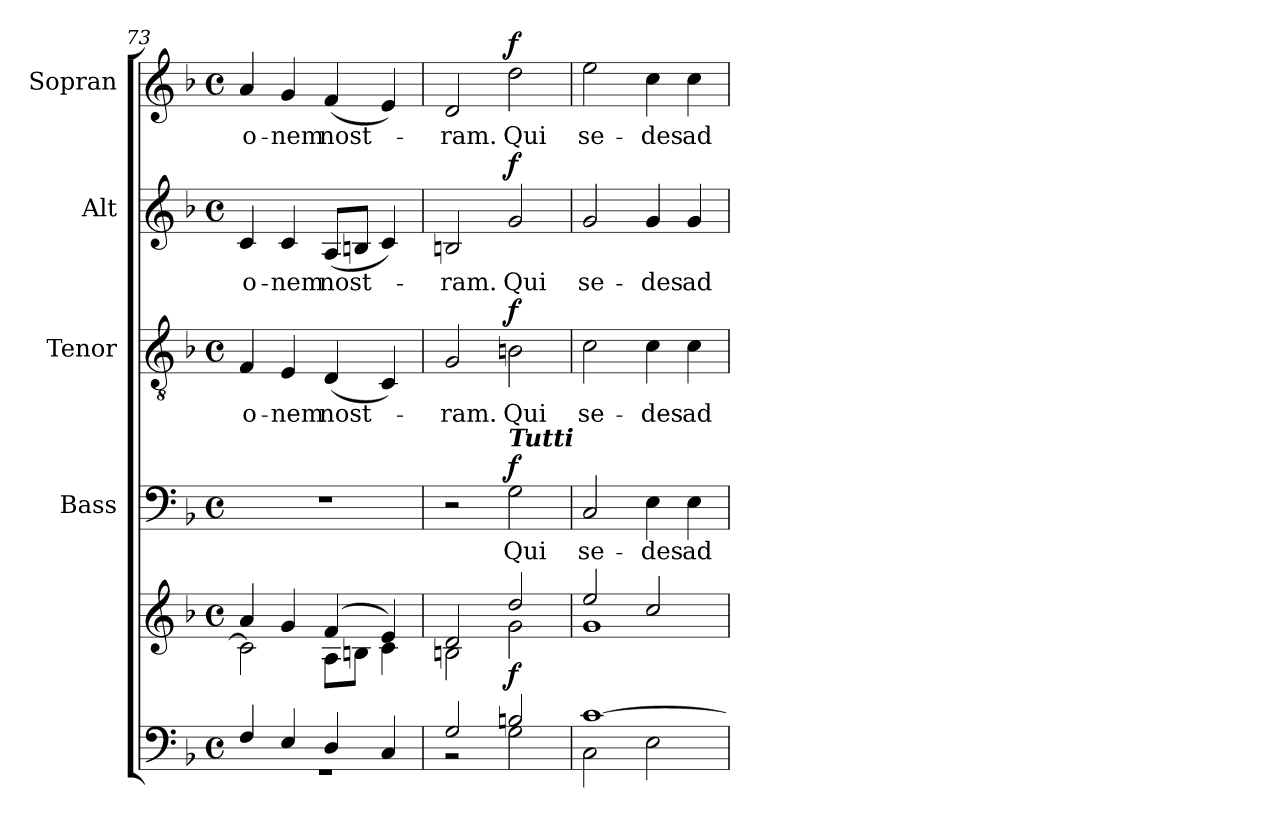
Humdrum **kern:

**kern	**kern	**dynam	**kern	**text	**dynam	**kern	**text	**dynam	**kern	**text	**dynam	**kern	**text	**dynam
*part5	*part5	*part5	*part4	*part4	*part4	*part3	*part3	*part3	*part2	*part2	*part2	*part1	*part1	*part1
*staff6	*staff5	*staff5/6	*staff4	*staff4	*staff4	*staff3	*staff3	*staff3	*staff2	*staff2	*staff2	*staff1	*staff1	*staff1
*	*	*	*I"Bass	*	*	*I"Tenor	*	*	*I"Alt	*	*	*I"Sopran	*	*
*	*	*	*I'B.	*	*	*I'T.	*	*	*I'A.	*	*	*I'S.	*	*
*clefF4	*clefG2	*	*clefF4	*	*	*clefGv2	*	*	*clefG2	*	*	*clefG2	*	*
*k[b-]	*k[b-]	*	*k[b-]	*	*	*k[b-]	*	*	*k[b-]	*	*	*k[b-]	*	*
*F:	*F:	*	*F:	*	*	*F:	*	*	*F:	*	*	*F:	*	*
*M4/4	*M4/4	*	*M4/4	*	*	*M4/4	*	*	*M4/4	*	*	*M4/4	*	*
*met(c)	*met(c)	*	*met(c)	*	*	*met(c)	*	*	*met(c)	*	*	*met(c)	*	*
=73	=73	=73	=73	=73	=73	=73	=73	=73	=73	=73	=73	=73	=73	=73
*^	*^	*	*	*	*	*	*	*	*	*	*	*	*	*
!	!	!	!	!	!	!	!	!	!LO:LY:b	!	!	!LO:LY:b	!	!	!LO:LY:b	!
4F/	1rGG	4a/	2c\]	.	1r	.	.	4F/	-o-	.	4c/	-o-	.	4a/	-o-	.
!	!	!	!	!	!	!	!	!	!LO:LY:b	!	!	!LO:LY:b	!	!	!LO:LY:b	!
4E/	.	4g/	.	.	.	.	.	4E/	-nem	.	4c/	-nem	.	4g/	-nem	.
!	!	!	!	!	!	!	!	!	!LO:LY:b	!	!	!LO:LY:b	!	!	!LO:LY:b	!
4D/	.	(4f/	8A\L	.	.	.	.	(<4D/	nost-	.	(>8A/L	nost-	.	(<4f/	nost-	.
.	.	.	8Bn\J	.	.	.	.	.	.	.	8Bn/J	.	.	.	.	.
4C/	.	4e/)	4c\	.	.	.	.	4C/)	.	.	4c/)	.	.	4e/)	.	.
=74	=74	=74	=74	=74	=74	=74	=74	=74	=74	=74	=74	=74	=74	=74	=74	=74
!	!	!	!	!	!	!	!	!	!LO:LY:b	!	!	!LO:LY:b	!	!	!LO:LY:b	!
2G/	2rBB	2d/	2Bn\	.	2r	.	.	2G/	-ram.	.	2Bn/	-ram.	.	2d/	-ram.	.
!	!	!	!	!	!LO:TX:a:Bi:t=Tutti	!	!	!	!	!	!	!	!	!	!	!
!	!	!	!	!LO:DY:b	!	!LO:LY:b	!LO:DY:a	!	!LO:LY:b	!LO:DY:a	!	!LO:LY:b	!LO:DY:a	!	!LO:LY:b	!LO:DY:a
2Bn/	2G\	2dd/	2g\	f	2G\	Qui	f	2Bn\	Qui	f	2g/	Qui	f	2dd\	Qui	f
=75	=75	=75	=75	=75	=75	=75	=75	=75	=75	=75	=75	=75	=75	=75	=75	=75
!	!	!	!	!	!	!LO:LY:b	!	!	!LO:LY:b	!	!	!LO:LY:b	!	!	!LO:LY:b	!
[>1c	2C\	2ee/	1g	.	2C/	se-	.	2c\	se-	.	2g/	se-	.	2ee\	se-	.
!	!	!	!	!	!	!LO:LY:b	!	!	!LO:LY:b	!	!	!LO:LY:b	!	!	!LO:LY:b	!
.	2E\	2cc/	.	.	4E\	-des	.	4c\	-des	.	4g/	-des	.	4cc\	-des	.
!	!	!	!	!	!	!LO:LY:b	!	!	!LO:LY:b	!	!	!LO:LY:b	!	!	!LO:LY:b	!
.	.	.	.	.	4E\	ad	.	4c\	ad	.	4g/	ad	.	4cc\	ad	.
*v	*v	*	*	*	*	*	*	*	*	*	*	*	*	*	*	*
*	*v	*v	*	*	*	*	*	*	*	*	*	*	*	*	*
=	=	=	=	=	=	=	=	=	=	=	=	=	=	=
*-	*-	*-	*-	*-	*-	*-	*-	*-	*-	*-	*-	*-	*-	*-
